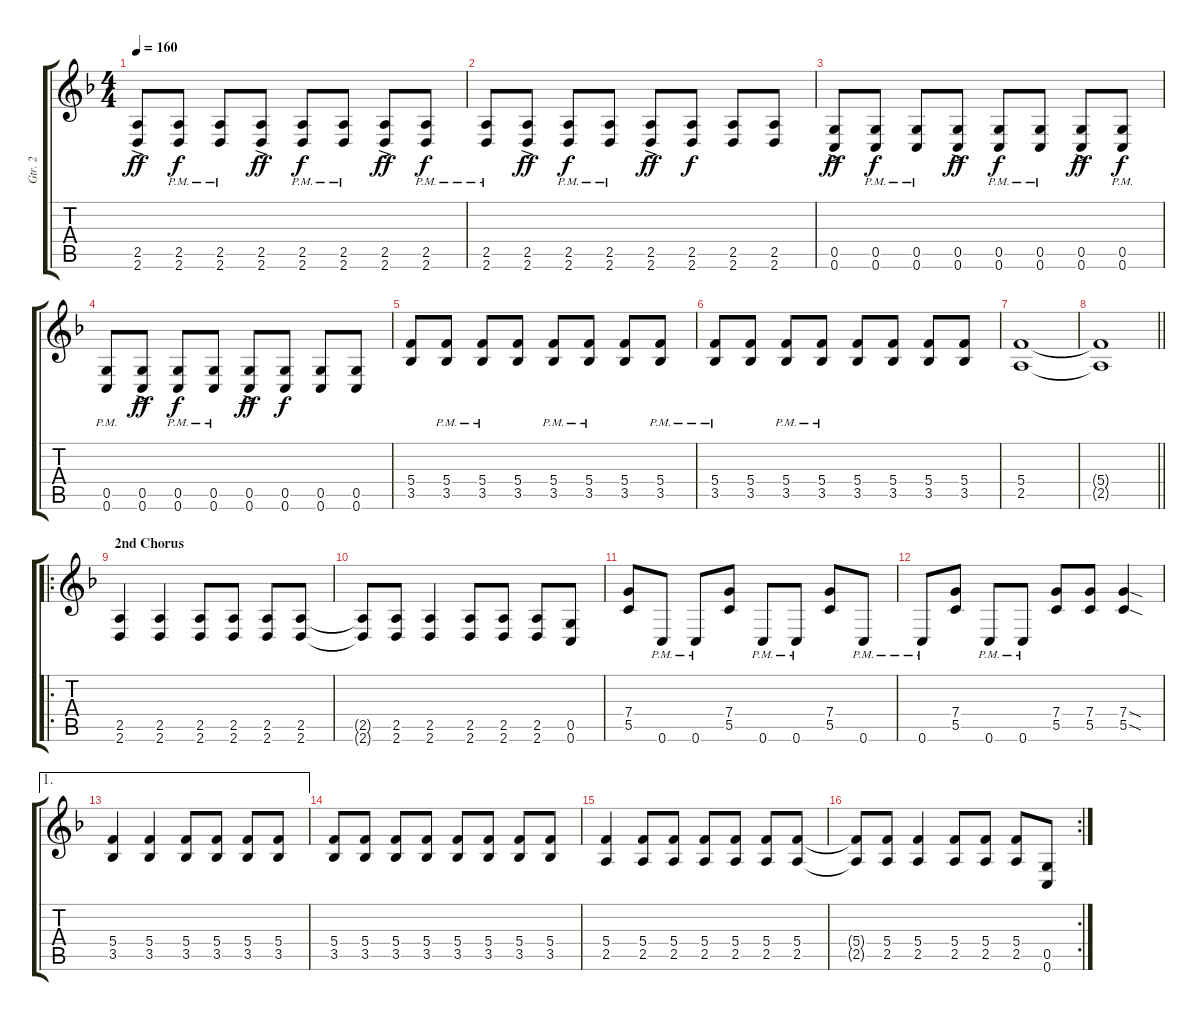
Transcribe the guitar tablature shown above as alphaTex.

\track ("Gtr. 2" "Gtr. 2") {instrument distortionguitar}
\staff {score tabs}
\tuning (D4 A3 F3 C3 G2 C2) {hide}
\ts (4 4)
\tempo 160
\clef g2
\ks f
(2.5{ac} 2.6{ac}).8{dy ff} (2.5{pm} 2.6{pm}).8{dy f} (2.5{pm} 2.6{pm}).8 (2.5{ac} 2.6{ac}).8{dy ff} (2.5{pm} 2.6{pm}).8{dy f} (2.5{pm} 2.6{pm}).8 (2.5{ac} 2.6{ac}).8{dy ff} (2.5{pm} 2.6{pm}).8{dy f} |
(2.5{pm} 2.6{pm}).8 (2.5{ac} 2.6{ac}).8{dy ff} (2.5{pm} 2.6{pm}).8{dy f} (2.5{pm} 2.6{pm}).8 (2.5{ac} 2.6{ac}).8{dy ff} (2.5 2.6).8{dy f} (2.5 2.6).8 (2.5 2.6).8 |
(0.5{ac} 0.6{ac}).8{dy ff} (0.5{pm} 0.6{pm}).8{dy f} (0.5{pm} 0.6{pm}).8 (0.5{ac} 0.6{ac}).8{dy ff} (0.5{pm} 0.6{pm}).8{dy f} (0.5{pm} 0.6{pm}).8 (0.5{ac} 0.6{ac}).8{dy ff} (0.5{pm} 0.6{pm}).8{dy f} |
(0.5{pm} 0.6{pm}).8 (0.5{ac} 0.6{ac}).8{dy ff} (0.5{pm} 0.6{pm}).8{dy f} (0.5{pm} 0.6{pm}).8 (0.5{ac} 0.6{ac}).8{dy ff} (0.5 0.6).8{dy f} (0.5 0.6).8 (0.5 0.6).8 |
(5.4 3.5).8 (5.4{pm} 3.5{pm}).8 (5.4{pm} 3.5{pm}).8 (5.4 3.5).8 (5.4{pm} 3.5{pm}).8 (5.4{pm} 3.5{pm}).8 (5.4 3.5).8 (5.4{pm} 3.5{pm}).8 |
(5.4{pm} 3.5{pm}).8 (5.4 3.5).8 (5.4{pm} 3.5{pm}).8 (5.4{pm} 3.5{pm}).8 (5.4 3.5).8 (5.4 3.5).8 (5.4 3.5).8 (5.4 3.5).8 |
(5.4 2.5).1 |
\barLineRight lightlight
(5.4{t} 2.5{t}).1 |
\ro
\section ("" "2nd Chorus")
(2.5 2.6).4 (2.5 2.6).4 (2.5 2.6).8 (2.5 2.6).8 (2.5 2.6).8 (2.5 2.6).8 |
(2.5{t} 2.6{t}).8 (2.5 2.6).8 (2.5 2.6).4 (2.5 2.6).8 (2.5 2.6).8 (2.5 2.6).8 (0.5 0.6).8 |
(7.4 5.5).8 0.6{pm}.8 0.6{pm}.8 (7.4 5.5).8 0.6{pm}.8 0.6{pm}.8 (7.4 5.5).8 0.6{pm}.8 |
0.6{pm}.8 (7.4 5.5).8 0.6{pm}.8 0.6{pm}.8 (7.4 5.5).8 (7.4 5.5).8 (7.4{sod} 5.5{sod}).4 |
\ae 1
(5.4 3.5).4 (5.4 3.5).4 (5.4 3.5).8 (5.4 3.5).8 (5.4 3.5).8 (5.4 3.5).8 |
(5.4 3.5).8 (5.4 3.5).8 (5.4 3.5).8 (5.4 3.5).8 (5.4 3.5).8 (5.4 3.5).8 (5.4 3.5).8 (5.4 3.5).8 |
(5.4 2.5).4 (5.4 2.5).8 (5.4 2.5).8 (5.4 2.5).8 (5.4 2.5).8 (5.4 2.5).8 (5.4 2.5).8 |
\rc 2
(5.4{t} 2.5{t}).8 (5.4 2.5).8 (5.4 2.5).4 (5.4 2.5).8 (5.4 2.5).8 (5.4 2.5).8 (0.5 0.6).8
